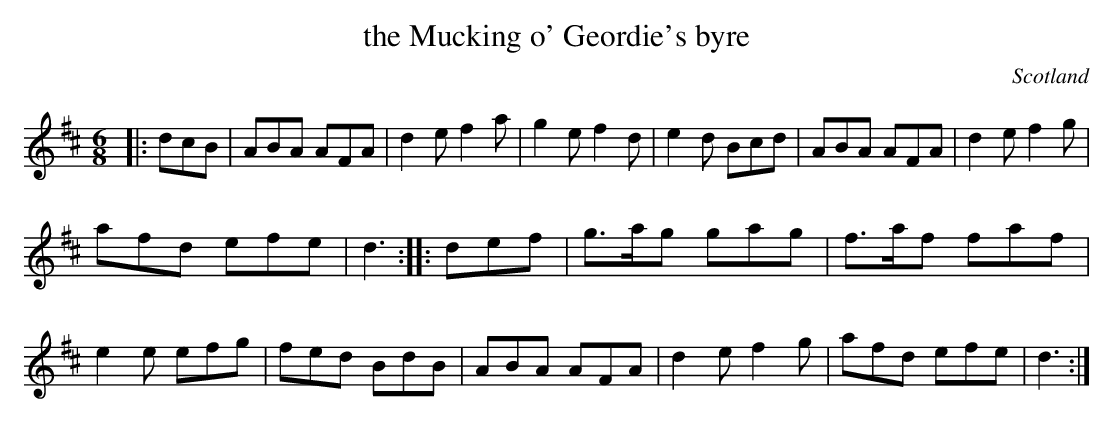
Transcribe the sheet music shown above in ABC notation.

X:1
T:the Mucking o' Geordie's byre
M:6/8
O:Scotland
K:D
|:dcB |\
ABA AFA | d2e f2a |\
g2e f2d | e2d Bcd |\
ABA AFA | d2e f2g |
afd efe |d3 :: \
def |\
g>ag gag | f>af faf |
e2e  efg | fed  BdB |\
ABA AFA  | d2e f2g  |\
afd efe  |  d3:|
